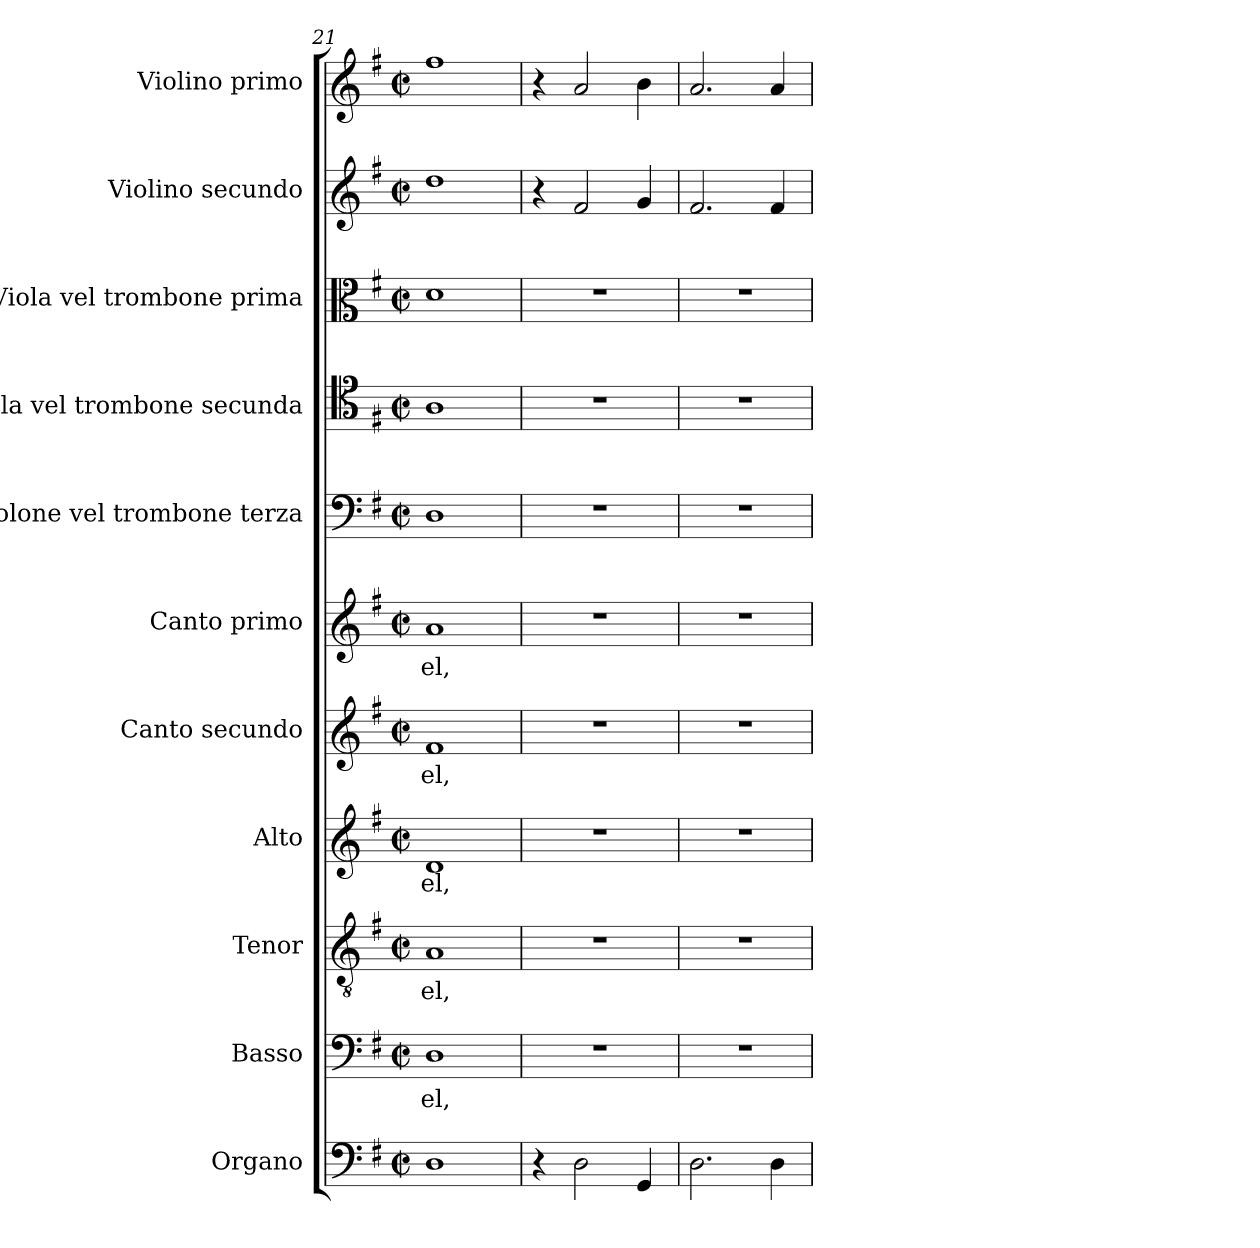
**kern	**kern	**text	**kern	**text	**kern	**text	**kern	**text	**kern	**text	**kern	**kern	**kern	**kern	**kern
*part11	*part10	*part10	*part9	*part9	*part8	*part8	*part7	*part7	*part6	*part6	*part5	*part4	*part3	*part2	*part1
*staff11	*staff10	*staff10	*staff9	*staff9	*staff8	*staff8	*staff7	*staff7	*staff6	*staff6	*staff5	*staff4	*staff3	*staff2	*staff1
*I"Organo	*I"Basso	*	*I"Tenor	*	*I"Alto	*	*I"Canto secundo	*	*I"Canto primo	*	*I"Violone vel trombone  terza	*I"Viola vel trombone secunda	*I"Viola vel trombone prima	*I"Violino secundo	*I"Violino primo
*	*I'B	*	*I'T	*	*I'A	*	*I'C2	*	*I'C1	*	*I'Vn	*I'Va2	*I'Va1	*I'Vi2	*I'Vi1
*clefF4	*clefF4	*	*clefGv2	*	*clefG2	*	*clefG2	*	*clefG2	*	*clefF4	*clefC4	*clefC3	*clefG2	*clefG2
*k[f#]	*k[f#]	*	*k[f#]	*	*k[f#]	*	*k[f#]	*	*k[f#]	*	*k[f#]	*k[f#]	*k[f#]	*k[f#]	*k[f#]
*G:	*G:	*	*G:	*	*G:	*	*G:	*	*G:	*	*G:	*G:	*G:	*G:	*G:
*M2/2	*M2/2	*	*M2/2	*	*M2/2	*	*M2/2	*	*M2/2	*	*M2/2	*M2/2	*M2/2	*M2/2	*M2/2
*met(c|)	*met(c|)	*	*met(c|)	*	*met(c|)	*	*met(c|)	*	*met(c|)	*	*met(c|)	*met(c|)	*met(c|)	*met(c|)	*met(c|)
=21	=21	=21	=21	=21	=21	=21	=21	=21	=21	=21	=21	=21	=21	=21	=21
!	!	!LO:LY:b	!	!	!	!	!	!	!	!	!	!	!	!	!
!	!	!	!	!LO:LY:b	!	!	!	!	!	!	!	!	!	!	!
!	!	!	!	!	!	!LO:LY:b	!	!	!	!	!	!	!	!	!
!	!	!	!	!	!	!	!	!LO:LY:b	!	!	!	!	!	!	!
!	!	!	!	!	!	!	!	!	!	!LO:LY:b	!	!	!	!	!
1D	1D	-el,	1A	-el,	1d	-el,	1f#	-el,	1a	-el,	1D	1A	1d	1dd	1ff#
=22	=22	=22	=22	=22	=22	=22	=22	=22	=22	=22	=22	=22	=22	=22	=22
4r	1r	.	1r	.	1r	.	1r	.	1r	.	1r	1r	1r	4r	4r
2D\	.	.	.	.	.	.	.	.	.	.	.	.	.	2f#/	2a/
4GG/	.	.	.	.	.	.	.	.	.	.	.	.	.	4g/	4b\
=23	=23	=23	=23	=23	=23	=23	=23	=23	=23	=23	=23	=23	=23	=23	=23
2.D\	1r	.	1r	.	1r	.	1r	.	1r	.	1r	1r	1r	2.f#/	2.a/
4D\	.	.	.	.	.	.	.	.	.	.	.	.	.	4f#/	4a/
=	=	=	=	=	=	=	=	=	=	=	=	=	=	=	=
*-	*-	*-	*-	*-	*-	*-	*-	*-	*-	*-	*-	*-	*-	*-	*-
